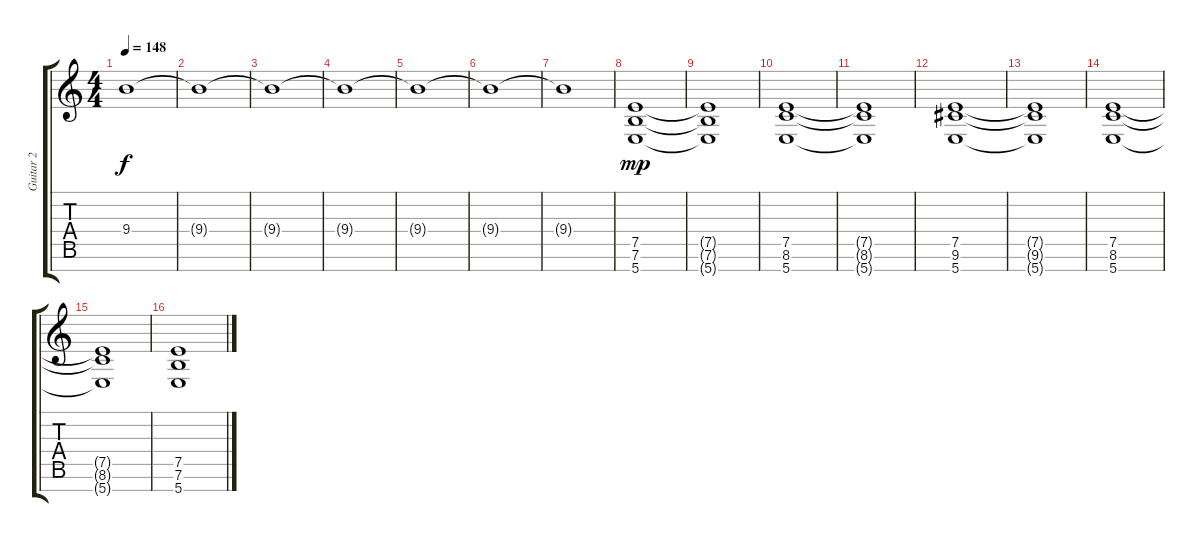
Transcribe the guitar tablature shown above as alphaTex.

\track ("Guitar 2" "Guitar 2") {instrument overdrivenguitar}
\staff {score tabs}
\tuning (E4 B3 G3 D3 A2 E2 B1) {hide}
\ts (4 4)
\tempo 148
\clef g2
\ks c
9.4{t}.1{dy f} |
9.4{t}.1 |
9.4{t}.1 |
9.4{t}.1 |
9.4{t}.1 |
9.4{t}.1 |
9.4{t}.1 |
(7.5 7.6 5.7).1{dy mp volume 11} |
(7.5{t} 7.6{t} 5.7{t}).1 |
(7.5 8.6 5.7).1 |
(7.5{t} 8.6{t} 5.7{t}).1 |
(7.5 9.6 5.7).1 |
(7.5{t} 9.6{t} 5.7{t}).1 |
(7.5 8.6 5.7).1 |
(7.5{t} 8.6{t} 5.7{t}).1 |
(7.5 7.6 5.7).1
